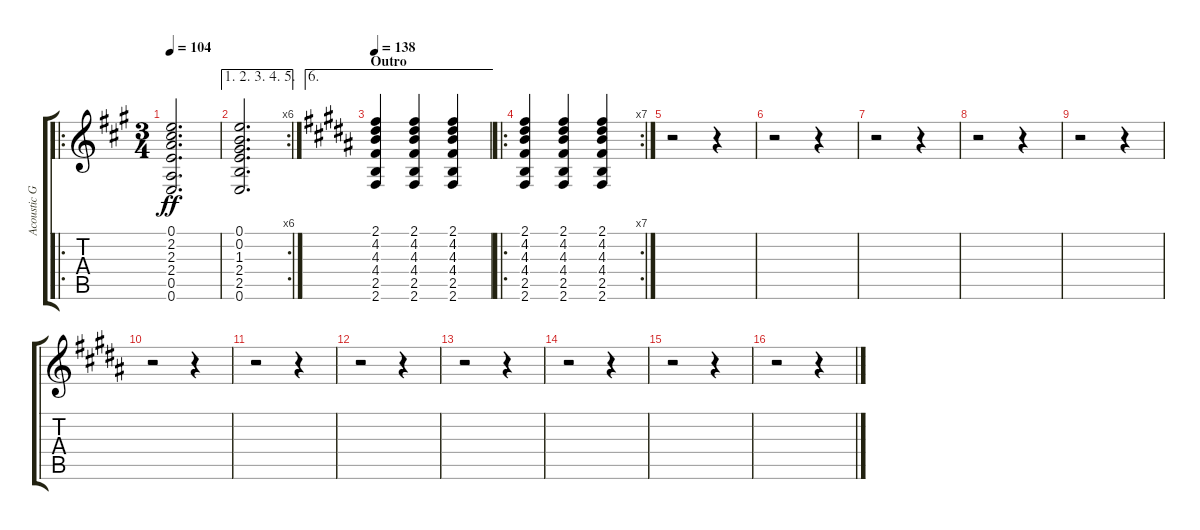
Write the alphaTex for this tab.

\track ("Acoustic Guitar" "Acoustic G") {instrument acousticguitarsteel}
\staff {score tabs}
\tuning (E4 B3 G3 D3 A2 E2) {hide}
\ro
\ts (3 4)
\tempo 104
\clef g2
\ks a
(0.1 2.2 2.3 2.4 0.5 0.6).2{d dy ff} |
\ae (1 2 3 4 5)
\rc 6
(0.1 0.2 1.3 2.4 2.5 0.6).2{d} |
\ae 6
\section ("" "Outro")
\tempo 138
\ks b
(2.1 4.2 4.3 4.4 2.5 2.6).4 (2.1 4.2 4.3 4.4 2.5 2.6).4 (2.1 4.2 4.3 4.4 2.5 2.6).4 |
\ro
\rc 7
\ks g#minor
(2.1 4.2 4.3 4.4 2.5 2.6).4 (2.1 4.2 4.3 4.4 2.5 2.6).4 (2.1 4.2 4.3 4.4 2.5 2.6).4 |
r.2 r.4 |
r.2 r.4 |
r.2 r.4 |
r.2 r.4 |
r.2 r.4 |
r.2 r.4 |
r.2 r.4 |
r.2 r.4 |
r.2 r.4 |
r.2 r.4 |
r.2 r.4 |
r.2 r.4
